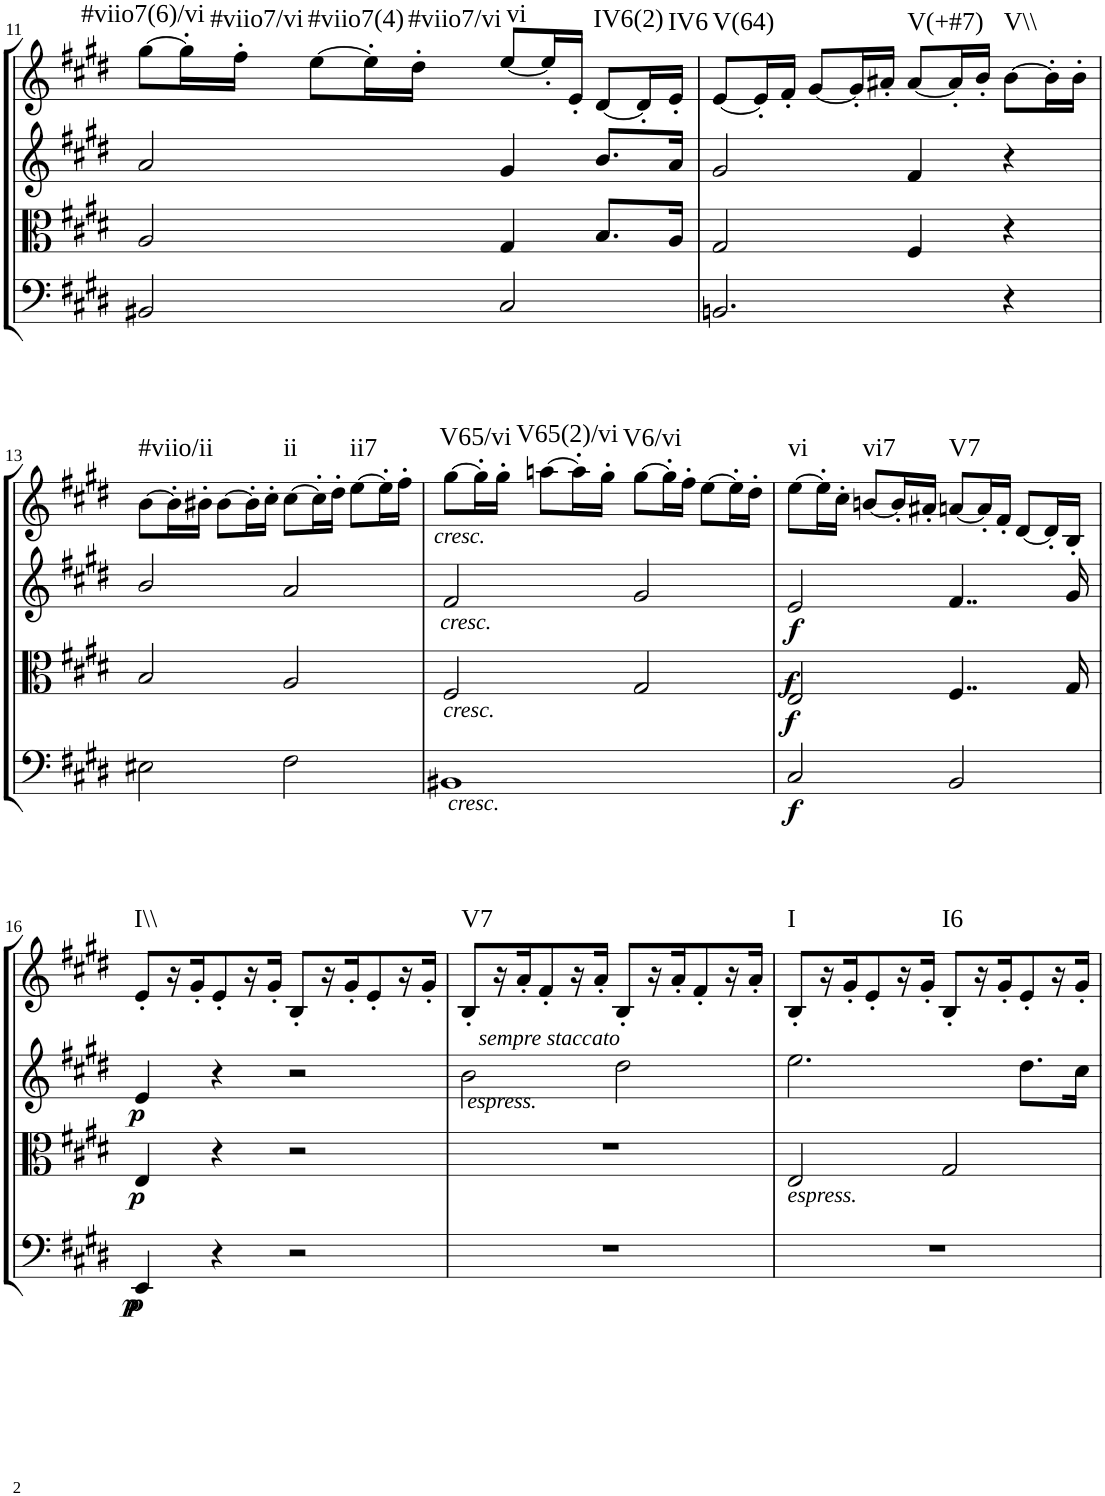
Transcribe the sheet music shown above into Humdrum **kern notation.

**kern	**dynam	**kern	**dynam	**kern	**dynam	**kern	**harte
*part4	*part4	*part3	*part3	*part2	*part2	*part1	*part1
*staff4	*staff4	*staff3	*staff3	*staff2	*staff2	*staff1	*
*I"Cello	*	*I"Viola	*	*I"2nd Violin	*	*I"1st Violin	*
*	*	*I'Vla	*	*I'Vln	*	*I'Vln	*
!!LO:PB:g=z
*clefF4	*	*clefC3	*	*clefG2	*	*clefG2	*
*k[f#c#g#d#]	*	*k[f#c#g#d#]	*	*k[f#c#g#d#]	*	*k[f#c#g#d#]	*
*M4/4	*	*M4/4	*	*M4/4	*	*M4/4	*
*met(c)	*	*met(c)	*	*met(c)	*	*met(c)	*
=11	=11	=11	=11	=11	=11	=11	=11
!	!	!	!	!	!	!	!LO:H:kt=#viio7(6)/vi
2BB#X/	.	2A/	.	2a/	.	[8gg#\L	N
.	.	.	.	.	.	16gg#'\L]	.
!	!	!	!	!	!	!	!LO:H:kt=#viio7/vi
.	.	.	.	.	.	16ff#'\JJ	N
!	!	!	!	!	!	!	!LO:H:kt=#viio7(4)
.	.	.	.	.	.	[8ee\L	N
.	.	.	.	.	.	16ee'\L]	.
!	!	!	!	!	!	!	!LO:H:kt=#viio7/vi
.	.	.	.	.	.	16dd#'\JJ	N
!	!	!	!	!	!	!	!LO:H:kt=vi
2C#/	.	4G#/	.	4g#/	.	[8ee/L	N
.	.	.	.	.	.	16ee'/L]	.
.	.	.	.	.	.	16e'/JJ	.
!	!	!	!	!	!	!	!LO:H:kt=IV6(2)
.	.	8.B/L	.	8.b/L	.	[8d#/L	N
.	.	.	.	.	.	16d#'/L]	.
!	!	!	!	!	!	!	!LO:H:kt=IV6
.	.	16A/Jk	.	16a/Jk	.	16e'/JJ	N
=12	=12	=12	=12	=12	=12	=12	=12
!	!	!	!	!	!	!	!LO:H:kt=V(64)
2.BBn/	.	2G#/	.	2g#/	.	[8e/L	N
.	.	.	.	.	.	16e'/L]	.
.	.	.	.	.	.	16f#'/JJ	.
.	.	.	.	.	.	[8g#/L	.
.	.	.	.	.	.	16g#'/L]	.
.	.	.	.	.	.	16a#X'/JJ	.
!	!	!	!	!	!	!	!LO:H:kt=V(+#7)
.	.	4F#/	.	4f#/	.	[8a#/L	N
.	.	.	.	.	.	16a#'/L]	.
.	.	.	.	.	.	16b'/JJ	.
!	!	!	!	!	!	!	!LO:H:kt=V\\
4r	.	4r	.	4r	.	[8b\L	N
.	.	.	.	.	.	16b'\L]	.
.	.	.	.	.	.	16b'\JJ	.
!!LO:LB:g=z
=13	=13	=13	=13	=13	=13	=13	=13
!	!	!	!	!	!	!	!LO:H:kt=#viio/ii
2E#X\	.	2B/	.	2b/	.	[8b\L	N
.	.	.	.	.	.	16b'\L]	.
.	.	.	.	.	.	16b#X'\JJ	.
.	.	.	.	.	.	[8b#\L	.
.	.	.	.	.	.	16b#'\L]	.
.	.	.	.	.	.	16cc#'\JJ	.
!	!	!	!	!	!	!	!LO:H:kt=ii
2F#\	.	2A/	.	2a/	.	[8cc#\L	N
.	.	.	.	.	.	16cc#'\L]	.
.	.	.	.	.	.	16dd#'\JJ	.
!	!	!	!	!	!	!	!LO:H:kt=ii7
.	.	.	.	.	.	[8ee\L	N
.	.	.	.	.	.	16ee'\L]	.
.	.	.	.	.	.	16ff#'\JJ	.
=14	=14	=14	=14	=14	=14	=14	=14
!	!	!	!	!	!	!LO:TX:b:i:t=cresc.	!
!	!	!	!	!LO:TX:b:i:t=cresc.	!	!	!
!	!	!LO:TX:b:i:t=cresc.	!	!	!	!	!
!LO:TX:b:i:t=cresc.	!	!	!	!	!	!	!LO:H:kt=V65/vi
1BB#X	.	2F#/	.	2f#/	.	[8gg#\L	N
.	.	.	.	.	.	16gg#'\L]	.
.	.	.	.	.	.	16gg#'\JJ	.
!	!	!	!	!	!	!	!LO:H:kt=V65(2)/vi
.	.	.	.	.	.	[8aan\L	N
.	.	.	.	.	.	16aa'\L]	.
.	.	.	.	.	.	16gg#'\JJ	.
!	!	!	!	!	!	!	!LO:H:kt=V6/vi
.	.	2G#/	.	2g#/	.	[8gg#\L	N
.	.	.	.	.	.	16gg#'\L]	.
.	.	.	.	.	.	16ff#'\JJ	.
.	.	.	.	.	.	[8ee\L	.
.	.	.	.	.	.	16ee'\L]	.
.	.	.	.	.	.	16dd#'\JJ	.
=15	=15	=15	=15	=15	=15	=15	=15
!	!LO:DY:b	!	!LO:DY:b	!	!	!	!
!	!	!	!LO:DY:n=1:b	!	!LO:DY:b	!	!LO:H:kt=vi
2C#/	f	2E/	f f	2e/	f	[8ee\L	N
.	.	.	.	.	.	16ee'\L]	.
.	.	.	.	.	.	16cc#'\JJ	.
!	!	!	!	!	!	!	!LO:H:kt=vi7
.	.	.	.	.	.	[8bn/L	N
.	.	.	.	.	.	16b'/L]	.
.	.	.	.	.	.	16a#X'/JJ	.
!	!	!	!	!	!	!	!LO:H:kt=V7
2BB/	.	4..F#/	.	4..f#/	.	[8an/L	N
.	.	.	.	.	.	16a'/L]	.
.	.	.	.	.	.	16f#'/JJ	.
.	.	.	.	.	.	[8d#/L	.
.	.	.	.	.	.	16d#'/L]	.
.	.	16G#/	.	16g#/	.	16B'/JJ	.
!!LO:LB:g=z
=16	=16	=16	=16	=16	=16	=16	=16
!	!LO:DY:b	!	!	!	!	!	!
!	!LO:DY:n=1:b	!	!LO:DY:b	!	!LO:DY:b	!	!LO:H:kt=I\\
4EE/	p p	4E/	p	4e/	p	8e'/L	N
.	.	.	.	.	.	16r	.
.	.	.	.	.	.	16g#'/J	.
4r	.	4r	.	4r	.	8e'/	.
.	.	.	.	.	.	16r	.
.	.	.	.	.	.	16g#'/JJ	.
2r	.	2r	.	2r	.	8B'/L	.
.	.	.	.	.	.	16r	.
.	.	.	.	.	.	16g#'/J	.
.	.	.	.	.	.	8e'/	.
.	.	.	.	.	.	16r	.
.	.	.	.	.	.	16g#'/JJ	.
=17	=17	=17	=17	=17	=17	=17	=17
!	!	!	!	!	!	!LO:TX:b:i:t=sempre staccato	!
!	!	!	!	!LO:TX:a:i:t=espress.	!	!	!LO:H:kt=V7
1r	.	1r	.	2b\	.	8B'/L	N
.	.	.	.	.	.	16r	.
.	.	.	.	.	.	16a'/J	.
.	.	.	.	.	.	8f#'/	.
.	.	.	.	.	.	16r	.
.	.	.	.	.	.	16a'/JJ	.
.	.	.	.	2dd#\	.	8B'/L	.
.	.	.	.	.	.	16r	.
.	.	.	.	.	.	16a'/J	.
.	.	.	.	.	.	8f#'/	.
.	.	.	.	.	.	16r	.
.	.	.	.	.	.	16a'/JJ	.
=18	=18	=18	=18	=18	=18	=18	=18
!LO:TX:a:i:t=espress.	!	!	!	!	!	!	!LO:H:kt=I
1r	.	2E/	.	2.ee\	.	8B'/L	N
.	.	.	.	.	.	16r	.
.	.	.	.	.	.	16g#'/J	.
.	.	.	.	.	.	8e'/	.
.	.	.	.	.	.	16r	.
.	.	.	.	.	.	16g#'/JJ	.
!	!	!	!	!	!	!	!LO:H:kt=I6
.	.	2G#/	.	.	.	8B'/L	N
.	.	.	.	.	.	16r	.
.	.	.	.	.	.	16g#'/J	.
.	.	.	.	8.dd#\L	.	8e'/	.
.	.	.	.	.	.	16r	.
.	.	.	.	16cc#\Jk	.	16g#'/JJ	.
=	=	=	=	=	=	=	=
*-	*-	*-	*-	*-	*-	*-	*-
